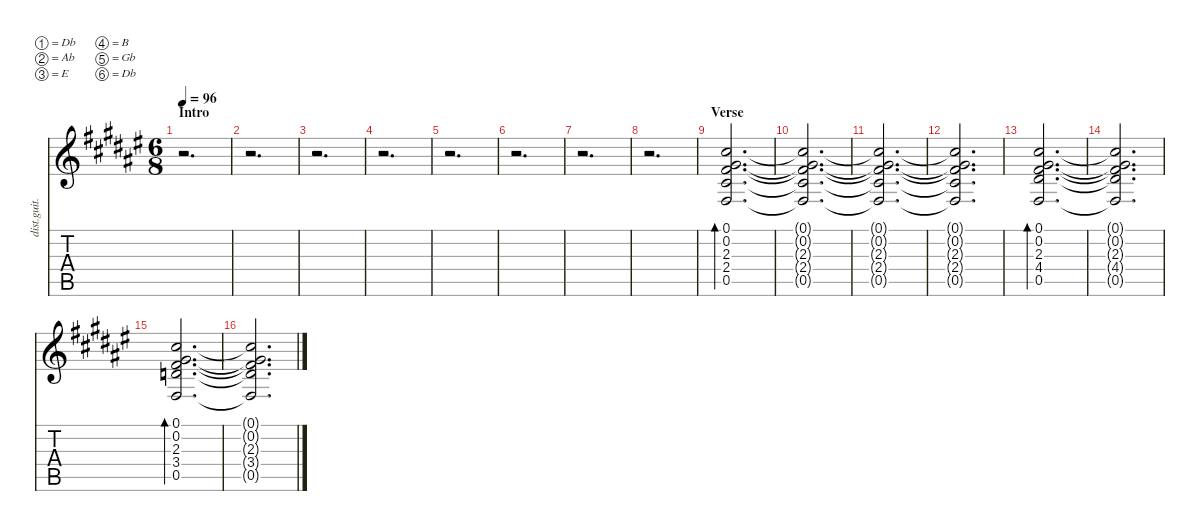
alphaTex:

\defaultSystemsLayout 4
\hideDynamics
\bracketExtendMode nobrackets
\otherSystemsTrackNameOrientation horizontal
\track ("Clean Chords" "dist.guit.") {instrument distortionguitar}
\staff {score tabs}
\tuning (Db4 Ab3 E3 B2 Gb2 Db2)
\ts (6 8)
\beaming (8 3 3)
\section ("" "Intro")
\tempo 96
\clef g2
\ks f#
r.2{d dy mf instrument distortionguitar beam Down} |
r.2{d beam Down} |
r.2{d beam Down} |
r.2{d beam Down} |
r.2{d beam Down} |
r.2{d beam Down} |
r.2{d beam Down} |
r.2{d beam Down} |
\section ("" "Verse")
(0.5{acc #} 2.4{acc #} 2.3{acc #} 0.2{acc #} 0.1{acc #}).2{d bd 348 beam Up} |
(0.5{t acc #} 2.4{t acc #} 2.3{t acc #} 0.2{t acc #} 0.1{t acc #}).2{d beam Up} |
(0.5{t acc #} 2.4{t acc #} 2.3{t acc #} 0.2{t acc #} 0.1{t acc #}).2{d beam Up} |
(0.5{t acc #} 2.4{t acc #} 2.3{t acc #} 0.2{t acc #} 0.1{t acc #}).2{d beam Up} |
(0.5{acc #} 4.4{acc #} 2.3{acc #} 0.2{acc #} 0.1{acc #}).2{d bd 347 beam Up} |
(0.5{t acc #} 4.4{t acc #} 2.3{t acc #} 0.2{t acc #} 0.1{t acc #}).2{d beam Up} |
(0.5{acc #} 2.3{acc #} 0.2{acc #} 0.1{acc #} 3.4{acc forcenatural}).2{d bd 282 beam Up} |
(0.5{t acc #} 2.3{t acc #} 0.2{t acc #} 0.1{t acc #} 3.4{t acc forcenatural}).2{d beam Up}
